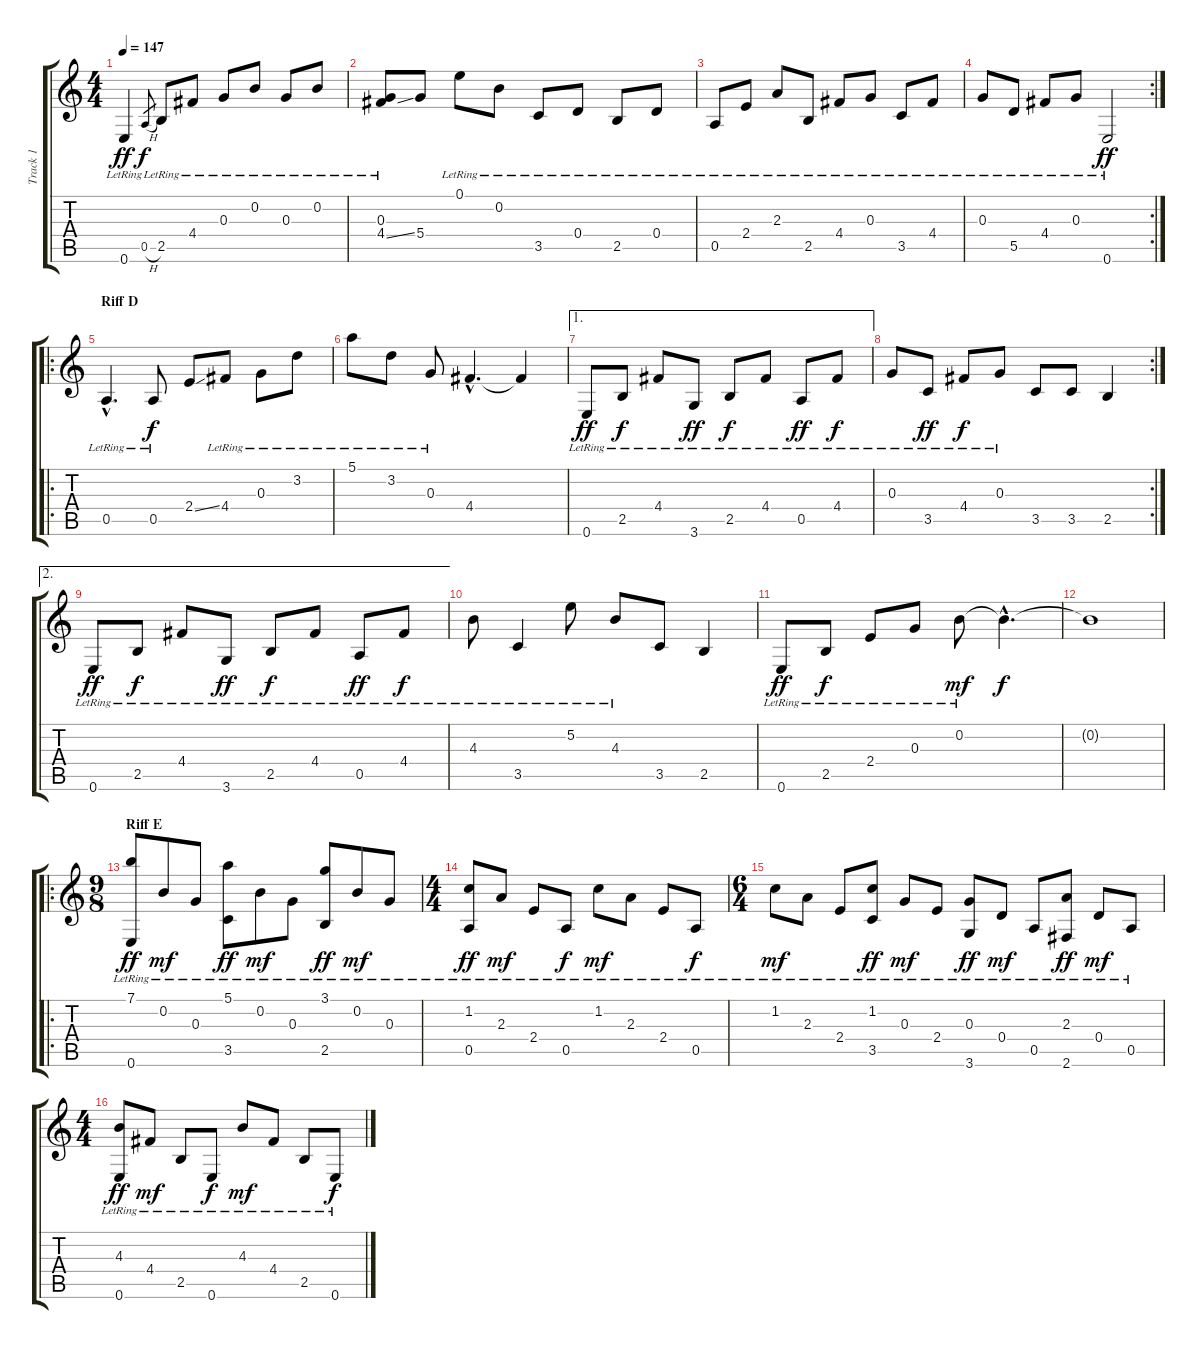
\track ("Track 1" "Track 1") {instrument acousticguitarsteel}
\staff {score tabs}
\tuning (E4 B3 G3 D3 A2 E2) {hide}
\ts (4 4)
\tempo 147
\clef g2
\ks c
0.6{lr}.4{dy ff} 0.5{h}.8{gr dy f} 2.5{lr}.8 4.4{lr}.8 0.3{lr}.8 0.2{lr}.8 0.3{lr}.8 0.2{lr}.8 |
(0.3{lr} 4.4{ss}).8 5.4.8 0.1{lr}.8 0.2{lr}.8 3.5{lr}.8 0.4{lr}.8 2.5{lr}.8 0.4{lr}.8 |
0.5{lr}.8 2.4{lr}.8 2.3{lr}.8 2.5{lr}.8 4.4{lr}.8 0.3{lr}.8 3.5{lr}.8 4.4{lr}.8 |
\rc 2
0.3{lr}.8 5.5{lr}.8 4.4{lr}.8 0.3{lr}.8 0.6{lr}.2{dy ff} |
\ro
\section ("" "Riff D")
0.5{hac lr}.4{d} 0.5{lr}.8{dy f} 2.4{ss}.8 4.4{lr}.8 0.3{lr}.8 3.2{lr}.8 |
5.1{lr}.8 3.2{lr}.8 0.3{lr}.8 4.4{hac}.4{d} 4.4{t}.4 |
\ae 1
0.6{lr}.8{dy ff} 2.5{lr}.8{dy f} 4.4{lr}.8 3.6{lr}.8{dy ff} 2.5{lr}.8{dy f} 4.4{lr}.8 0.5{lr}.8{dy ff} 4.4{lr}.8{dy f} |
\rc 2
0.3{lr}.8 3.5{lr}.8{dy ff} 4.4{lr}.8{dy f} 0.3{lr}.8 3.5.8 3.5.8 2.5.4 |
\ae 2
0.6{lr}.8{dy ff} 2.5{lr}.8{dy f} 4.4{lr}.8 3.6{lr}.8{dy ff} 2.5{lr}.8{dy f} 4.4{lr}.8 0.5{lr}.8{dy ff} 4.4{lr}.8{dy f} |
4.3{lr}.8 3.5{lr}.4 5.2{lr}.8 4.3{lr}.8 3.5.8 2.5.4 |
0.6{lr}.8{dy ff} 2.5{lr}.8{dy f} 2.4{lr}.8 0.3{lr}.8 0.2{lr}.8{dy mf} 0.2{hac t}.4{d dy f} |
0.2{t}.1 |
\ro
\ts (9 8)
\section ("" "Riff E")
(7.1{lr} 0.6{lr}).8{dy ff} 0.2{lr}.8{dy mf} 0.3{lr}.8 (5.1{lr} 3.5{lr}).8{dy ff} 0.2{lr}.8{dy mf} 0.3{lr}.8 (3.1{lr} 2.5{lr}).8{dy ff} 0.2{lr}.8{dy mf} 0.3{lr}.8 |
\ts (4 4)
(1.2{lr} 0.5{lr}).8{dy ff} 2.3{lr}.8{dy mf} 2.4{lr}.8 0.5{lr}.8{dy f} 1.2{lr}.8{dy mf} 2.3{lr}.8 2.4{lr}.8 0.5{lr}.8{dy f} |
\ts (6 4)
1.2{lr}.8{dy mf} 2.3{lr}.8 2.4{lr}.8 (1.2{lr} 3.5{lr}).8{dy ff} 0.3{lr}.8{dy mf} 2.4{lr}.8 (0.3{lr} 3.6{lr}).8{dy ff} 0.4{lr}.8{dy mf} 0.5{lr}.8 (2.3{lr} 2.6{lr}).8{dy ff} 0.4{lr}.8{dy mf} 0.5{lr}.8 |
\ts (4 4)
(4.3{lr} 0.6{lr}).8{dy ff} 4.4{lr}.8{dy mf} 2.5{lr}.8 0.6{lr}.8{dy f} 4.3{lr}.8{dy mf} 4.4{lr}.8 2.5{lr}.8 0.6{lr}.8{dy f}
